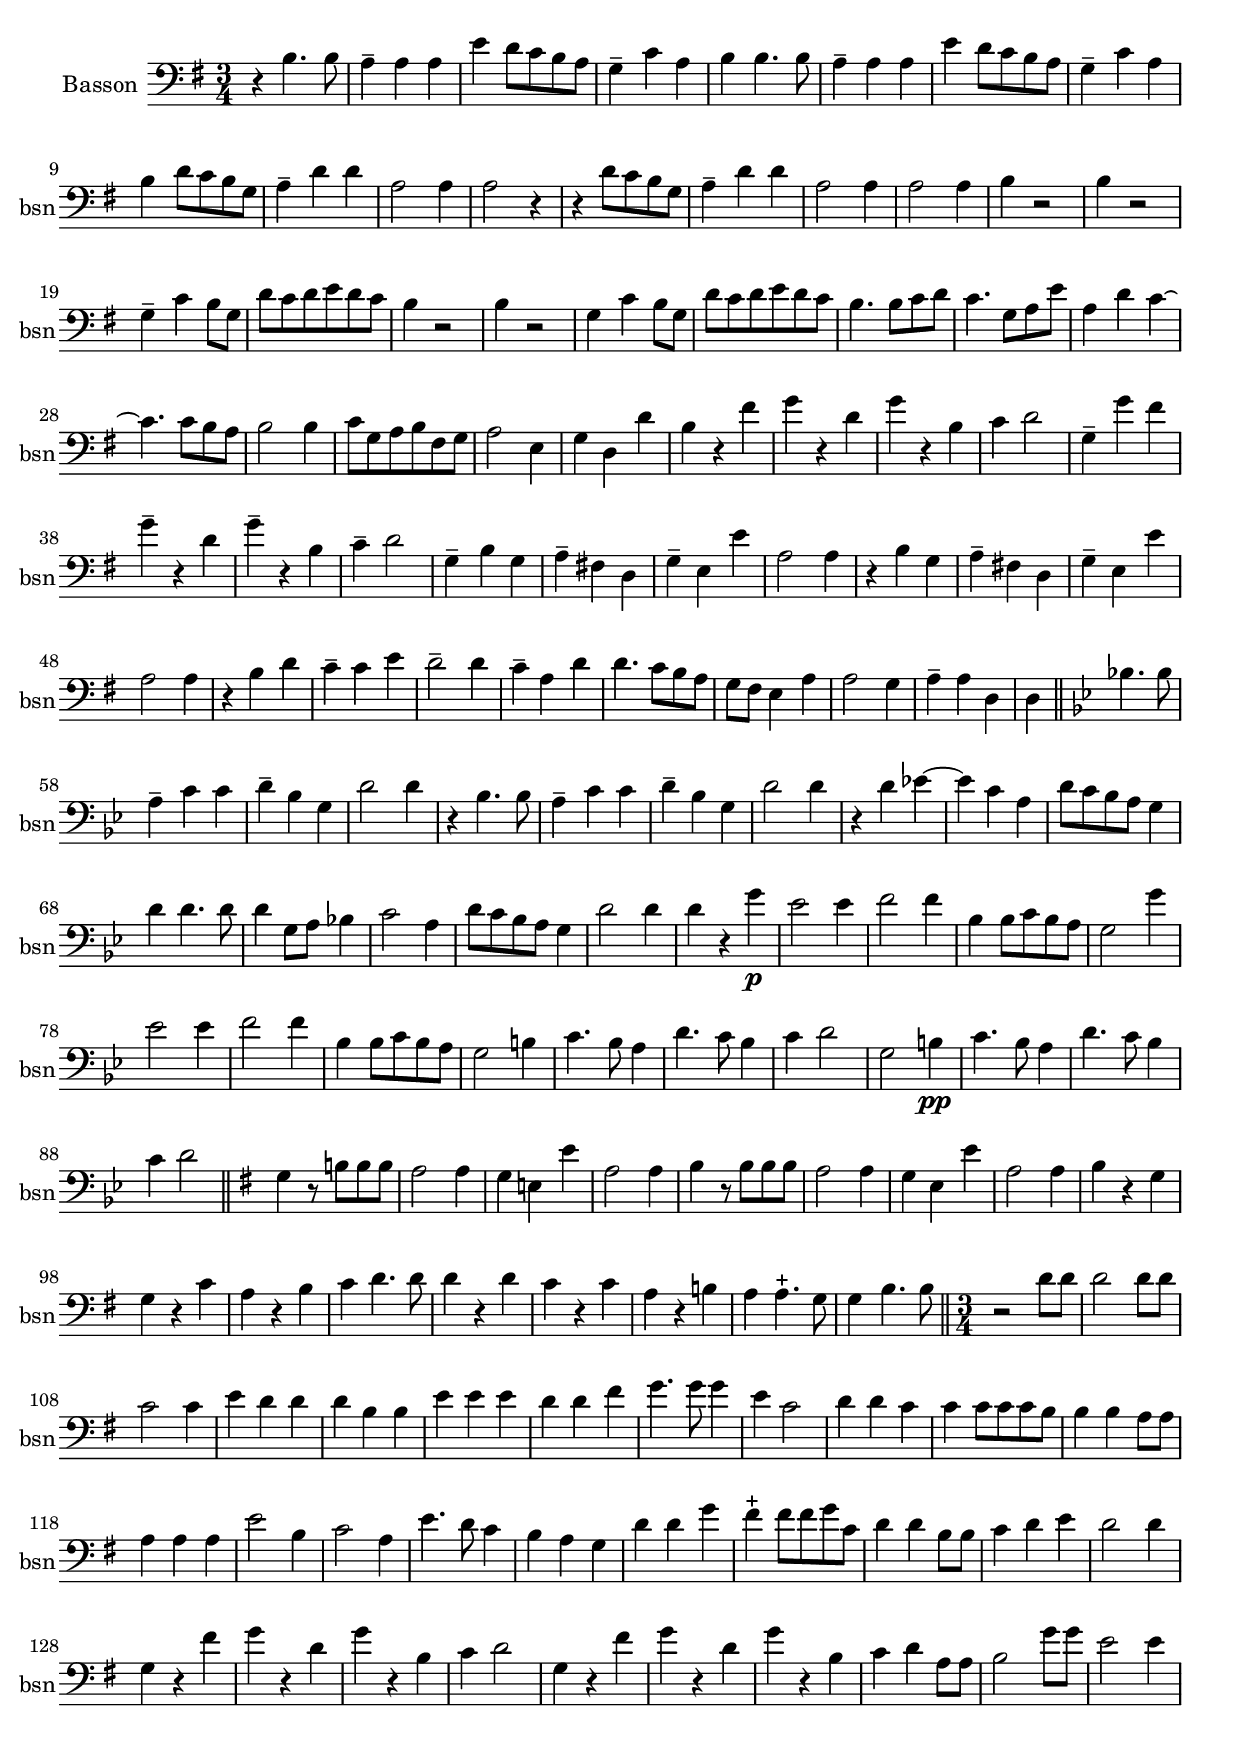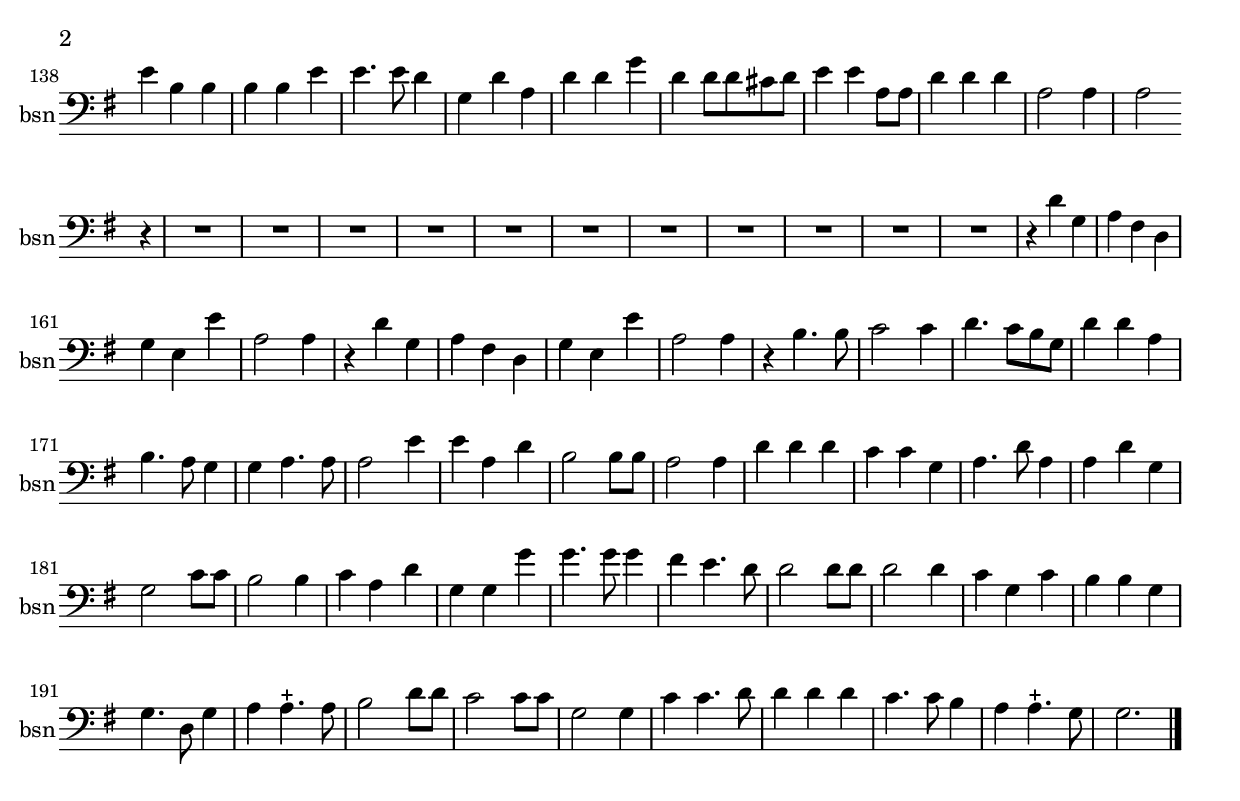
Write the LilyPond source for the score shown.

\version "2.17.7"

\context Voice = "Basson"

\relative c' { 
	\set Staff.instrumentName = \markup { \column { "Basson" } }
	\set Staff.midiInstrument = "bassoon"
	\set Staff.shortInstrumentName =#"bsn"
	\set Staff.printKeyCancellation = ##f
	\override Staff.VerticalAxisGroup.minimum-Y-extent = #'(-6 . 6)
	\override TextScript.padding = #2.0
	\override MultiMeasureRest.expand-limit = 1
	\once \override Staff.TimeSignature.style = #'()
	
 
%  {     \override Score.BarNumber.break-visibility =#end-of-line-invisible
%  	  \resetBarnum
%         \override  Score.BarNumber.self-alignment-X = #LEFT
%  }
  	

  		
  		\time 3/4
  		\clef bass %alto
                \key g \major
          	
       r4 b4. b8 | a4-- a a | e'4 d8  c b a | g4-- c a | b b4. b8 |  
     
%736
	a4-- a a | e' d8 c b a | g4-- c a | b d8 c b g | a4-- d d | a2 a4 | a2 r4 | 
	r d8 c b g | a4-- d d | a2 a4 |  a2 a4 | b r2 |
%748
	b4 r2 g4-- c b8 g | d' c d e d c | b4 r2 | b4 r2 | g4 c b8 g | 
%page 214
	d'8 c d e d c | b4. b8 c d | c4. g8 a e' | a,4 d c~ | c4. c8 b a | b2 b4
%760
	c8 g a b fis g | a2 e4 | g d d' | b r fis' | g r d | g r b, |
%766
	c4 d2 | g,4-- g' fis | g4-- r d | g-- r b, | c-- d2 | g,4-- b g |
%772
	a4-- fis! d | g-- e e' | a,2 a4 | r b g | a-- fis! d |
%page 216
	g4-- e e' | a,2 a4 | r b d | c-- c e | d2-- d4 | 
%782
	c4-- a d | d4. c8 b a | g fis e4 a | a2 g4 | a-- a d, |
%page 217
	d4 \bar "||" 
	\key bes \major bes'!4. bes8 | a4-- c c | d-- bes g | d'2 d4 | r bes4. bes8 |
%792
	a4-- c c | d-- bes g | d'2 d4 | r d es!4~ | es c a
%page 218
	d8 c bes a g4 | d'4 d4. d8 | d4 g,8 a bes!4 | c2 a4 | d8 c bes a g4 |
%802
	d'2 d4 | d r g\p | es2 es4 | f2 f4 | bes, bes8 c bes a |
%page 219
	g2 g'4 | es2 es4 | f2 f4 | bes, bes8 c bes a | g2 b4 | 
%812
	c4. bes8 a4 | d4. c8 bes4 | c d2 | g, b4\pp| 
%816
	c4. bes8 a4 | d4. c8 bes4 | c d2 |\bar "||"
	 \key g \major
	 g,4 r8 b! b b
%Page 220
	 a2 a4 | g e! e' | a,2 a4 | b r8 b b b | a2 a4 | g e e' | a,2 a4 | b r g |
% page 221
	g4 r c | a r b | c d4. d8 | d4 r d | c r c | a r b! | 
	a a4.-+ g8 | g4 b4. b8 \bar "||"

		
	\time 3/4
%Page 222
	r2 d8 d | d2 d8 d | c2 c4 | e d d | d b b | 
	e e e | d d fis | g4. g8 g4 | e c2 d4 d c |
%page 223 - mes. 846
	c4 c8 c c b | b4 b a8 a | a4 a a | e'2 b4 | c2 a4 | 
	e'4. d8 c4 | b a g | d' d g | fis-+ fis8 fis g c, | d4 d b8 b 
%page 224 - mes. 856
	 c4 d e | d2 d4 | g, r fis' | g r d | g r b, | 
	 c d2 | g,4 r fis' | g r d | g r b, | c d a8 a | 
% page 225 - mes. 866
	b2 g'8 g | e2 e4 | e b b | b b e | e4. e8 d4 |
	g, d' a | d d g | d d8 d cis d | e4 e a,8 a | 
%page 226 - mes 875
	d4 d d | a2 a4 | a2 \break 
	r4 | R2.*11  		
%page 227 - mes 889
	r4 d g, | a fis d | g e e' | a,2 a4 | r d g,| 
	a fis d | g e e' | a,2 a4 | r b4. b8 | c2 c4 |
%page 228
	d4. c8 b g | d'4 d a | b4. a8 g4 | g a4. a8 | a2 e'4 | e a, d |
	b2 b8 b | a2 a4 | d d d | c c g | a4. d8 a4 |
%page 229 - mes. 910
	a4 d g, | g2 c8 c | b2 b4 | c a d | g, g g' |
	g4. g8 g4 | fis e4. d8 | d2 d8 d | d2 d4 | c g c | b b g | g4. d8 g4 
%page 230 mes 922
	a4 a4.-+ a8 | b2 d8 d | c2 c8 c | 
	g2 g4 | c c4. d8 | d4 d d | c4. c8 b4 | a a4.-+ g8 | g2. \bar "|."
	
	
}

%%%%%%%%%%%%%%%%%%%%%%%%           fin voix 4  (basson)           %%%%%%%%%%%%%%
